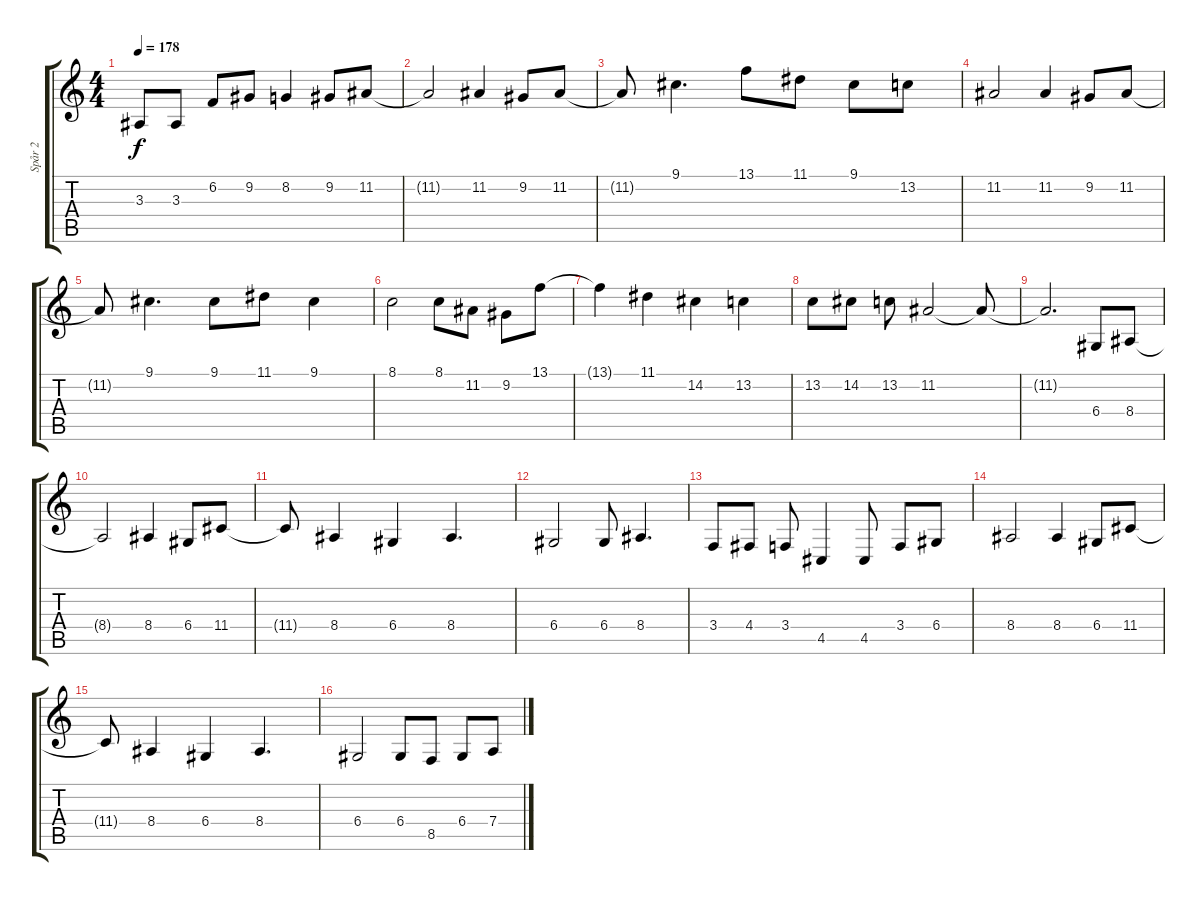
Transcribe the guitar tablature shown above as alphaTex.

\track ("Spår 2" "Spår 2") {instrument lead2sawtooth}
\staff {score tabs}
\tuning (E4 B3 G3 D3 A2 D2) {hide}
\ts (4 4)
\tempo 178
\clef g2
\ks c
3.3{t}.8{dy f} 3.3.8 6.2.8 9.2.8 8.2.4 9.2.8 11.2.8 |
11.2{t}.2 11.2.4 9.2.8 11.2.8 |
11.2{t}.8 9.1.4{d} 13.1.8 11.1.8 9.1.8 13.2.8 |
11.2.2 11.2.4 9.2.8 11.2.8 |
11.2{t}.8 9.1.4{d} 9.1.8 11.1.8 9.1.4 |
8.1.2 8.1.8 11.2.8 9.2.8 13.1.8 |
13.1{t}.4 11.1.4 14.2.4 13.2.4 |
13.2.8 14.2.8 13.2.8 11.2.2 11.2{t}.8 |
11.2{t}.2{d} 6.4.8 8.4.8 |
8.4{t}.2 8.4.4 6.4.8 11.4.8 |
11.4{t}.8 8.4.4 6.4.4 8.4.4{d} |
6.4.2 6.4.8 8.4.4{d} |
3.4.8 4.4.8 3.4.8 4.5.4 4.5.8 3.4.8 6.4.8 |
8.4.2 8.4.4 6.4.8 11.4.8 |
11.4{t}.8 8.4.4 6.4.4 8.4.4{d} |
6.4.2 6.4.8 8.5.8 6.4.8 7.4.8
